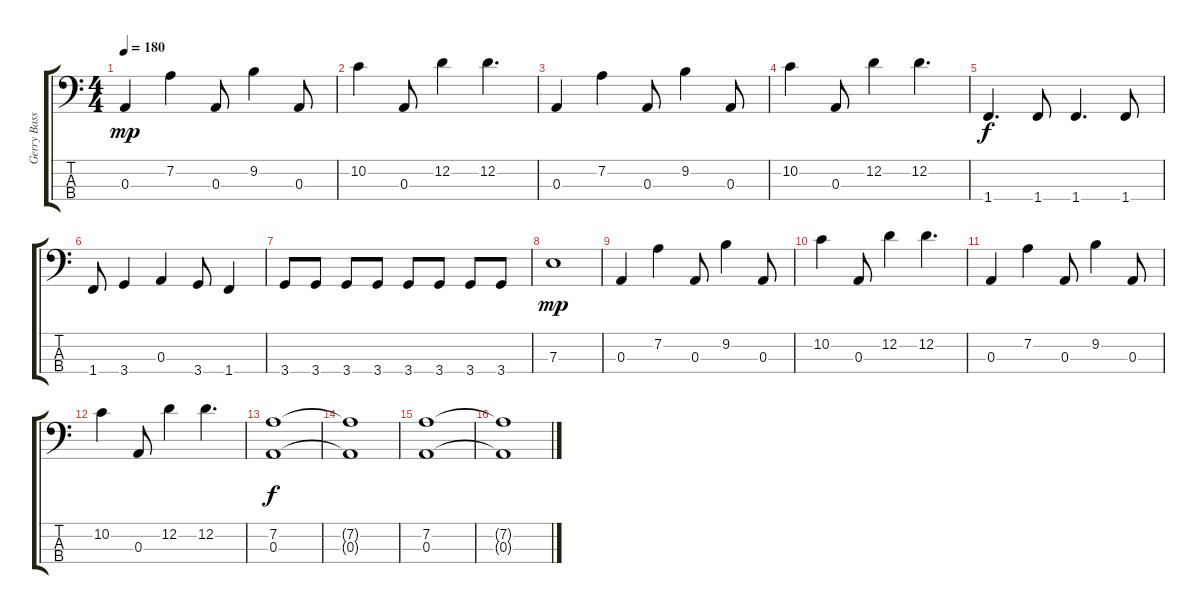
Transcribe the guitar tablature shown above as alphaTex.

\track ("Gerry Bass" "Gerry Bass") {instrument electricbassfinger}
\staff {score tabs}
\tuning (G2 D2 A1 E1) {hide}
\ts (4 4)
\tempo 180
\clef f4
\ks c
0.3.4{dy mp} 7.2.4 0.3.8 9.2.4 0.3.8 |
10.2.4 0.3.8 12.2.4 12.2.4{d} |
0.3.4 7.2.4 0.3.8 9.2.4 0.3.8 |
10.2.4 0.3.8 12.2.4 12.2.4{d} |
1.4.4{d dy f} 1.4.8 1.4.4{d} 1.4.8 |
1.4.8 3.4.4 0.3.4 3.4.8 1.4.4 |
3.4.8 3.4.8 3.4.8 3.4.8 3.4.8 3.4.8 3.4.8 3.4.8 |
7.3.1{dy mp} |
0.3.4 7.2.4 0.3.8 9.2.4 0.3.8 |
10.2.4 0.3.8 12.2.4 12.2.4{d} |
0.3.4 7.2.4 0.3.8 9.2.4 0.3.8 |
10.2.4 0.3.8 12.2.4 12.2.4{d} |
(7.2 0.3).1{dy f} |
(7.2{t} 0.3{t}).1 |
(7.2 0.3).1 |
(7.2{t} 0.3{t}).1
